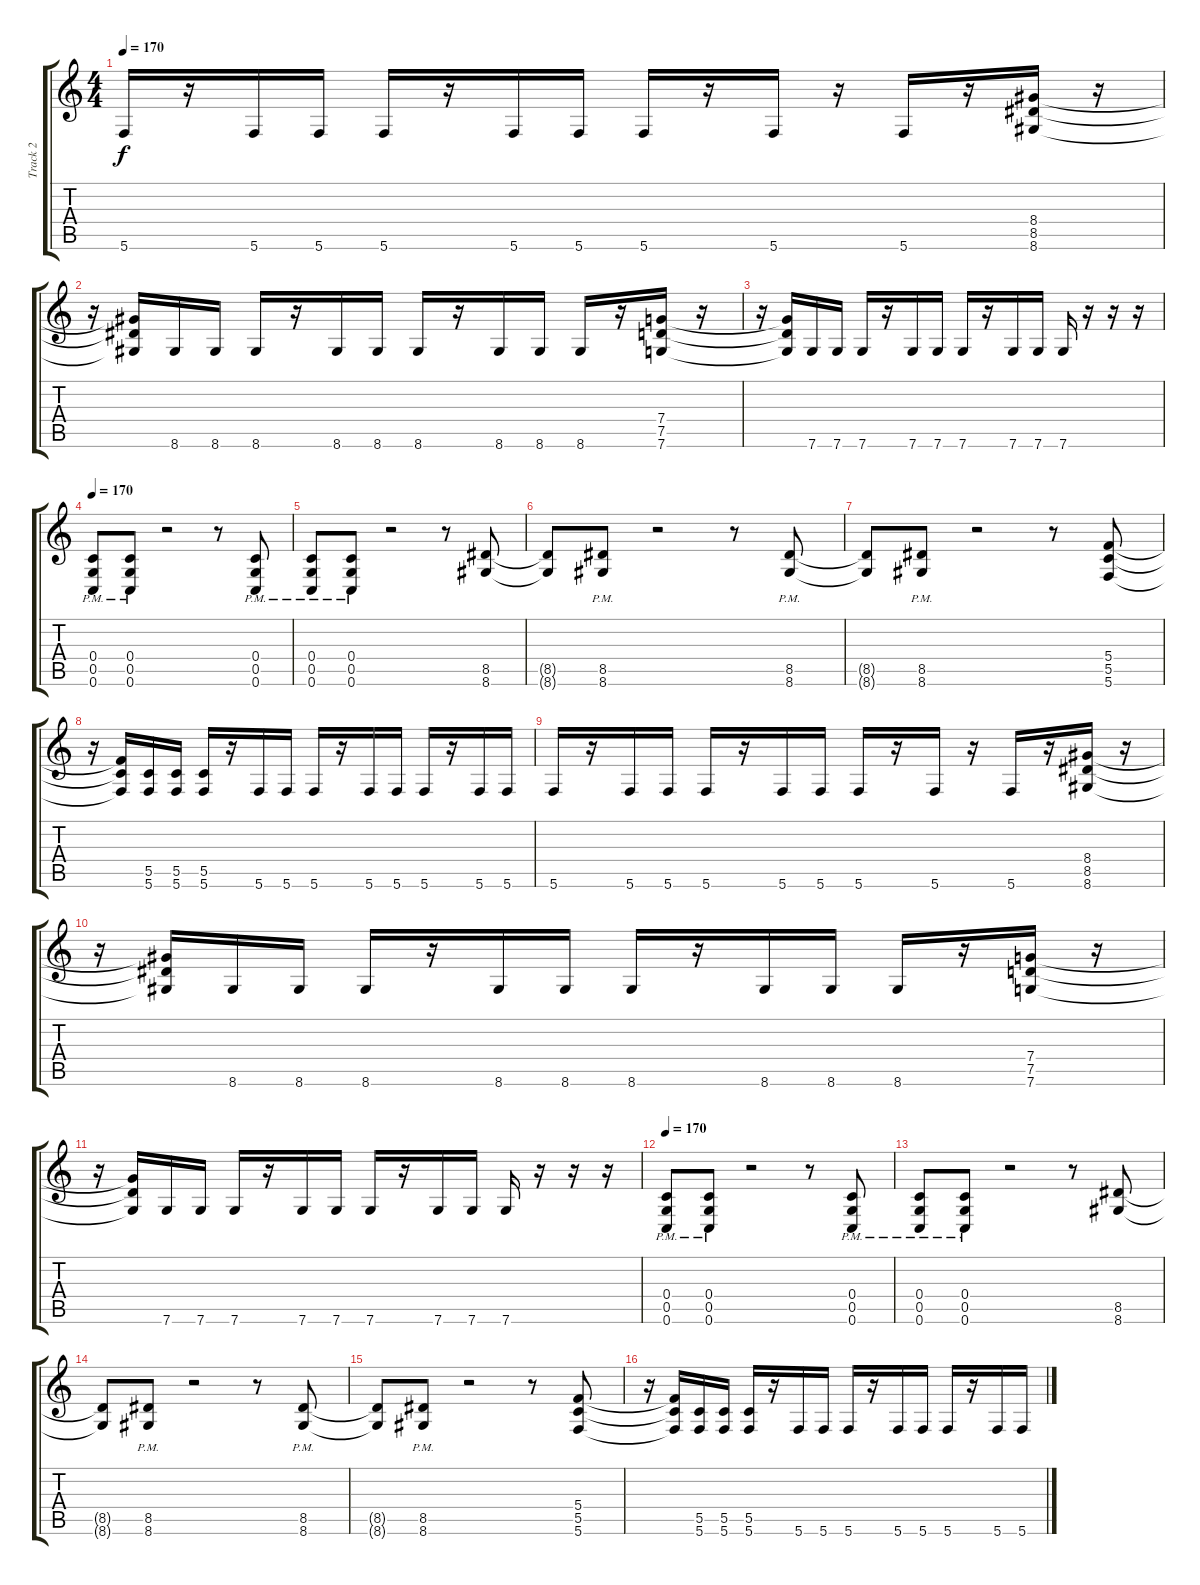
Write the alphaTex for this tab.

\track ("Track 2" "Track 2") {instrument distortionguitar}
\staff {score tabs}
\tuning (D4 A3 F3 C3 G2 C2) {hide}
\ts (4 4)
\tempo 170
\clef g2
\ks c
5.6.16{dy f} r.16 5.6.16 5.6.16 5.6.16 r.16 5.6.16 5.6.16 5.6.16 r.16 5.6.16 r.16 5.6.16 r.16 (8.4 8.5 8.6).16 r.16 |
r.16 (8.4{t} 8.5{t} 8.6{t}).16 8.6.16 8.6.16 8.6.16 r.16 8.6.16 8.6.16 8.6.16 r.16 8.6.16 8.6.16 8.6.16 r.16 (7.4 7.5 7.6).16 r.16 |
r.16 (7.4{t} 7.5{t} 7.6{t}).16 7.6.16 7.6.16 7.6.16 r.16 7.6.16 7.6.16 7.6.16 r.16 7.6.16 7.6.16 7.6.16 r.16 r.16 r.16 |
\tempo 170
(0.4{pm} 0.5{pm} 0.6{pm}).8 (0.4{pm} 0.5{pm} 0.6{pm}).8 r.2 r.8 (0.4{pm} 0.5{pm} 0.6{pm}).8 |
(0.4{pm} 0.5{pm} 0.6{pm}).8 (0.4{pm} 0.5{pm} 0.6{pm}).8 r.2 r.8 (8.5 8.6).8 |
(8.5{t} 8.6{t}).8 (8.5{pm} 8.6{pm}).8 r.2 r.8 (8.5{pm} 8.6{pm}).8 |
(8.5{t} 8.6{t}).8 (8.5{pm} 8.6{pm}).8 r.2 r.8 (5.4 5.5 5.6).8 |
r.16 (5.4{t} 5.5{t} 5.6{t}).16 (5.5 5.6).16 (5.5 5.6).16 (5.5 5.6).16 r.16 5.6.16 5.6.16 5.6.16 r.16 5.6.16 5.6.16 5.6.16 r.16 5.6.16 5.6.16 |
5.6.16 r.16 5.6.16 5.6.16 5.6.16 r.16 5.6.16 5.6.16 5.6.16 r.16 5.6.16 r.16 5.6.16 r.16 (8.4 8.5 8.6).16 r.16 |
r.16 (8.4{t} 8.5{t} 8.6{t}).16 8.6.16 8.6.16 8.6.16 r.16 8.6.16 8.6.16 8.6.16 r.16 8.6.16 8.6.16 8.6.16 r.16 (7.4 7.5 7.6).16 r.16 |
r.16 (7.4{t} 7.5{t} 7.6{t}).16 7.6.16 7.6.16 7.6.16 r.16 7.6.16 7.6.16 7.6.16 r.16 7.6.16 7.6.16 7.6.16 r.16 r.16 r.16 |
\tempo 170
(0.4{pm} 0.5{pm} 0.6{pm}).8 (0.4{pm} 0.5{pm} 0.6{pm}).8 r.2 r.8 (0.4{pm} 0.5{pm} 0.6{pm}).8 |
(0.4{pm} 0.5{pm} 0.6{pm}).8 (0.4{pm} 0.5{pm} 0.6{pm}).8 r.2 r.8 (8.5 8.6).8 |
(8.5{t} 8.6{t}).8 (8.5{pm} 8.6{pm}).8 r.2 r.8 (8.5{pm} 8.6{pm}).8 |
(8.5{t} 8.6{t}).8 (8.5{pm} 8.6{pm}).8 r.2 r.8 (5.4 5.5 5.6).8 |
r.16 (5.4{t} 5.5{t} 5.6{t}).16 (5.5 5.6).16 (5.5 5.6).16 (5.5 5.6).16 r.16 5.6.16 5.6.16 5.6.16 r.16 5.6.16 5.6.16 5.6.16 r.16 5.6.16 5.6.16
